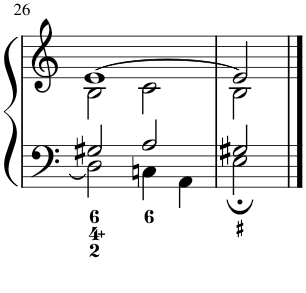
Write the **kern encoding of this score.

**kern	**kern
*part1	*part1
*staff2	*staff1
*I"Piano	*
*I'Pno.	*
!!LO:PB:g=z
*clefF4	*clefG2
*k[]	*k[]
*M4/4	*M4/4
*met(c)	*met(c)
=26	=26
*^	*^
2G#X/	2D\]	[1e	2B\
2A/	4Cn\	.	2c\
.	4AA\	.	.
=27	=27	=27	=27
2G#X/	2E;\	2e/]	2B\
*v	*v	*	*
*	*v	*v
==	==
*-	*-
